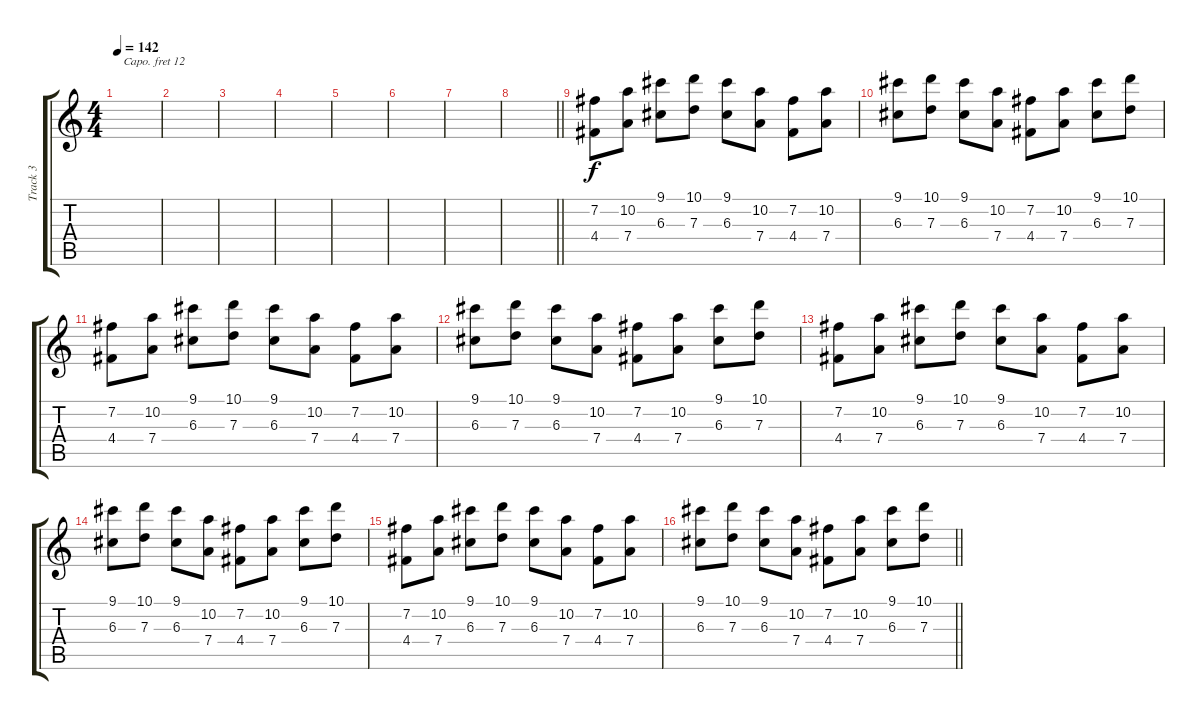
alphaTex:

\track ("Track 3" "Track 3") {instrument pizzicatostrings}
\staff {score tabs}
\capo 12
\tuning (E4 B3 G3 D3 A2 E2) {hide}
\ts (4 4)
\tempo 142
\clef g2
\ks c
|
|
|
|
|
|
|
\barLineRight lightlight
|
(7.2 4.4).8 (10.2 7.4).8 (9.1 6.3).8 (10.1 7.3).8 (9.1 6.3).8 (10.2 7.4).8 (7.2 4.4).8 (10.2 7.4).8 |
(9.1 6.3).8 (10.1 7.3).8 (9.1 6.3).8 (10.2 7.4).8 (7.2 4.4).8 (10.2 7.4).8 (9.1 6.3).8 (10.1 7.3).8 |
(7.2 4.4).8 (10.2 7.4).8 (9.1 6.3).8 (10.1 7.3).8 (9.1 6.3).8 (10.2 7.4).8 (7.2 4.4).8 (10.2 7.4).8 |
(9.1 6.3).8 (10.1 7.3).8 (9.1 6.3).8 (10.2 7.4).8 (7.2 4.4).8 (10.2 7.4).8 (9.1 6.3).8 (10.1 7.3).8 |
(7.2 4.4).8 (10.2 7.4).8 (9.1 6.3).8 (10.1 7.3).8 (9.1 6.3).8 (10.2 7.4).8 (7.2 4.4).8 (10.2 7.4).8 |
(9.1 6.3).8 (10.1 7.3).8 (9.1 6.3).8 (10.2 7.4).8 (7.2 4.4).8 (10.2 7.4).8 (9.1 6.3).8 (10.1 7.3).8 |
(7.2 4.4).8 (10.2 7.4).8 (9.1 6.3).8 (10.1 7.3).8 (9.1 6.3).8 (10.2 7.4).8 (7.2 4.4).8 (10.2 7.4).8 |
\barLineRight lightlight
(9.1 6.3).8 (10.1 7.3).8 (9.1 6.3).8 (10.2 7.4).8 (7.2 4.4).8 (10.2 7.4).8 (9.1 6.3).8 (10.1 7.3).8
